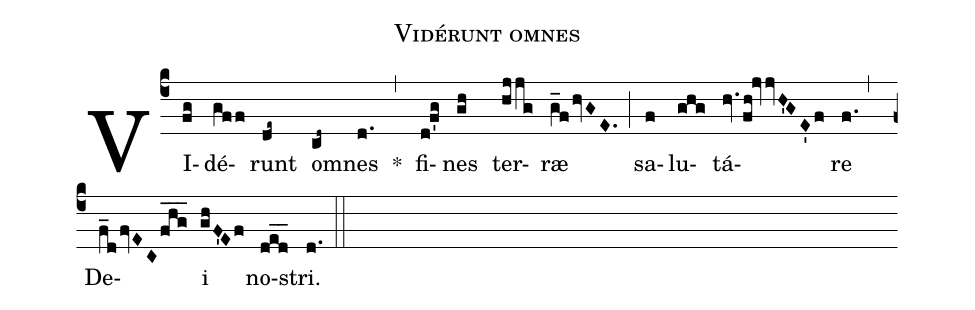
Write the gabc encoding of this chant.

name:Vidérunt omnes;
%%
(c4) VI(fg)dé(gff)runt(de~) o(cd~)mnes(d.) *(,)
fi(d!f'g)nes(gh) ter(hjjg)ræ(g_fhvGE.) (;)
sa(f)lu(ghg)tá(hv.fh!jvvH'GE'f)re(f.) (,)
De(f_dfvECf_h_g_)i(ghF'Ef) no(ded__)stri.(d.) (::)
